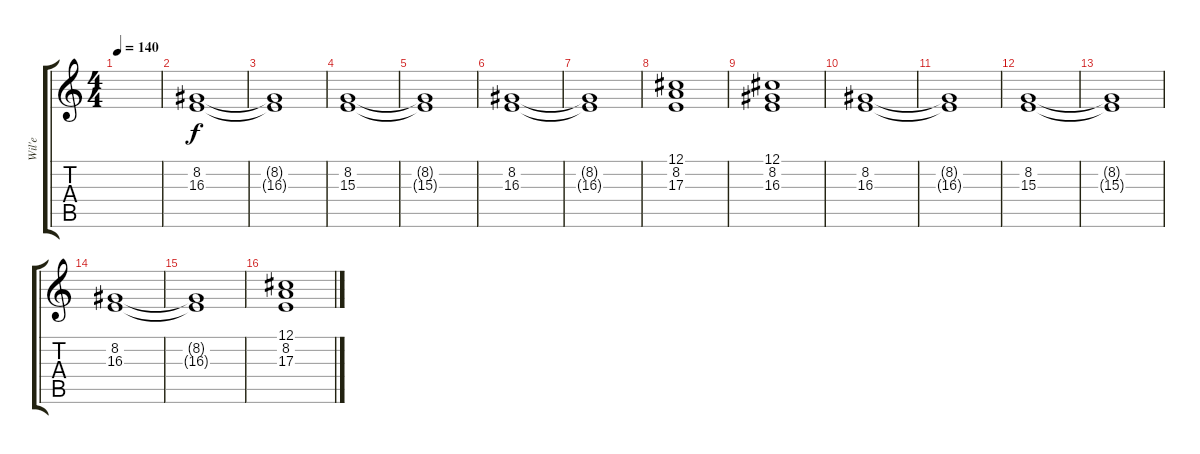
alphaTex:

\track ("Wil'e" "Wil'e") {instrument stringensemble1}
\staff {score tabs}
\tuning (Db4 Ab3 E3 B2 Gb2 Db2) {hide}
\ts (4 4)
\tempo 140
\clef g2
\ks c
|
(8.2 16.3).1{volume 13} |
(8.2{t} 16.3{t}).1 |
(8.2 15.3).1 |
(8.2{t} 15.3{t}).1 |
(8.2 16.3).1 |
(8.2{t} 16.3{t}).1 |
(12.1 8.2 17.3).1 |
(12.1 8.2 16.3).1 |
(8.2 16.3).1{volume 13} |
(8.2{t} 16.3{t}).1 |
(8.2 15.3).1 |
(8.2{t} 15.3{t}).1 |
(8.2 16.3).1 |
(8.2{t} 16.3{t}).1 |
(12.1 8.2 17.3).1
